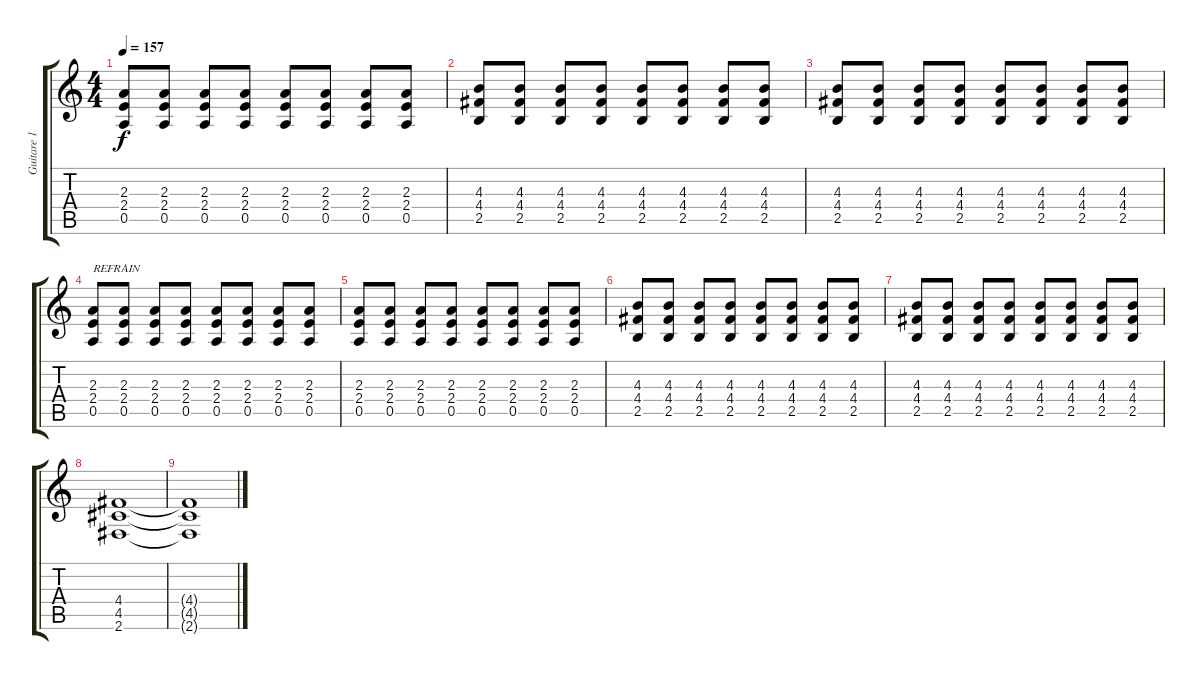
\track ("Guitare 1" "Guitare 1") {instrument overdrivenguitar}
\staff {score tabs}
\tuning (E4 B3 G3 D3 A2 E2) {hide}
\ts (4 4)
\tempo 157
\clef g2
\ks c
(2.3 2.4 0.5).8{dy f} (2.3 2.4 0.5).8 (2.3 2.4 0.5).8 (2.3 2.4 0.5).8 (2.3 2.4 0.5).8 (2.3 2.4 0.5).8 (2.3 2.4 0.5).8 (2.3 2.4 0.5).8 |
(4.3 4.4 2.5).8 (4.3 4.4 2.5).8 (4.3 4.4 2.5).8 (4.3 4.4 2.5).8 (4.3 4.4 2.5).8 (4.3 4.4 2.5).8 (4.3 4.4 2.5).8 (4.3 4.4 2.5).8 |
(4.3 4.4 2.5).8 (4.3 4.4 2.5).8 (4.3 4.4 2.5).8 (4.3 4.4 2.5).8 (4.3 4.4 2.5).8 (4.3 4.4 2.5).8 (4.3 4.4 2.5).8 (4.3 4.4 2.5).8 |
(2.3 2.4 0.5).8{txt "REFRAIN"} (2.3 2.4 0.5).8 (2.3 2.4 0.5).8 (2.3 2.4 0.5).8 (2.3 2.4 0.5).8 (2.3 2.4 0.5).8 (2.3 2.4 0.5).8 (2.3 2.4 0.5).8 |
(2.3 2.4 0.5).8 (2.3 2.4 0.5).8 (2.3 2.4 0.5).8 (2.3 2.4 0.5).8 (2.3 2.4 0.5).8 (2.3 2.4 0.5).8 (2.3 2.4 0.5).8 (2.3 2.4 0.5).8 |
(4.3 4.4 2.5).8 (4.3 4.4 2.5).8 (4.3 4.4 2.5).8 (4.3 4.4 2.5).8 (4.3 4.4 2.5).8 (4.3 4.4 2.5).8 (4.3 4.4 2.5).8 (4.3 4.4 2.5).8 |
(4.3 4.4 2.5).8 (4.3 4.4 2.5).8 (4.3 4.4 2.5).8 (4.3 4.4 2.5).8 (4.3 4.4 2.5).8 (4.3 4.4 2.5).8 (4.3 4.4 2.5).8 (4.3 4.4 2.5).8 |
(4.4 4.5 2.6).1 |
(4.4{t} 4.5{t} 2.6{t}).1
